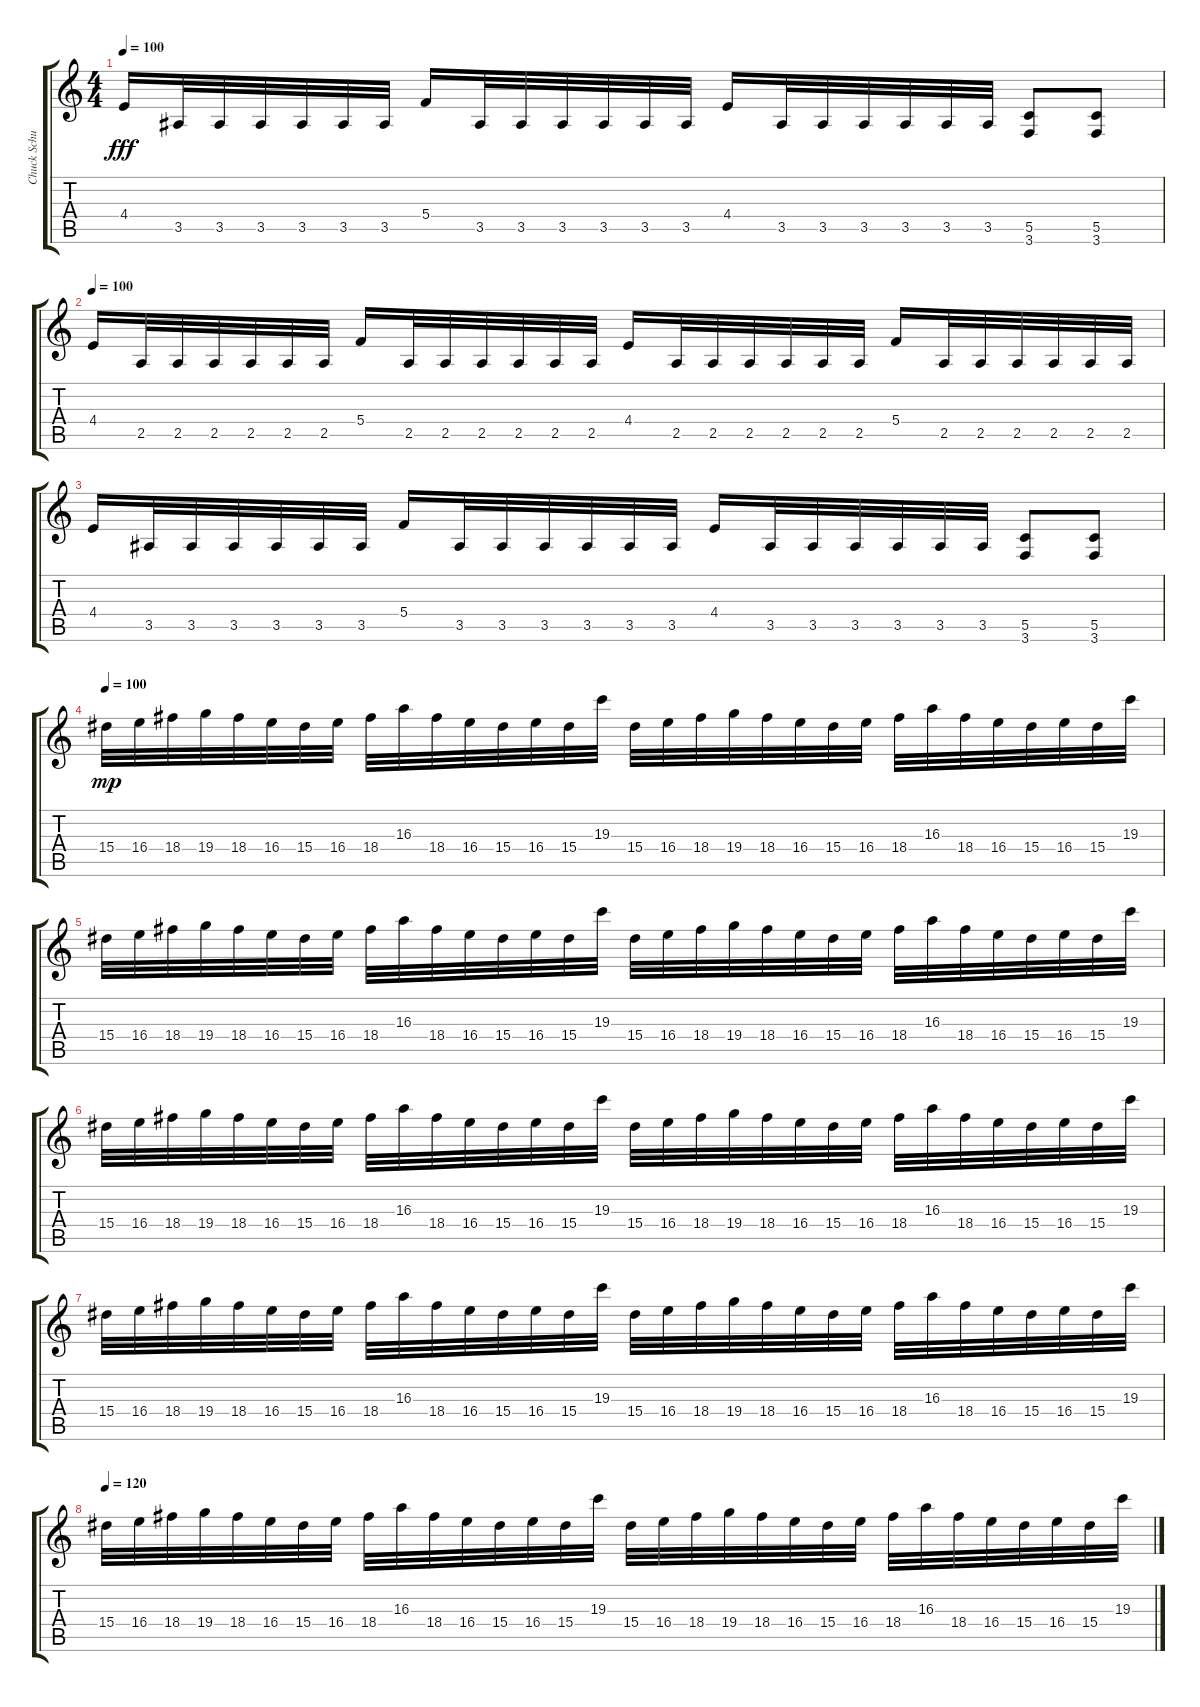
\track ("Chuck Schuldiner" "Chuck Schu") {instrument distortionguitar}
\staff {score tabs}
\tuning (D4 A3 F3 C3 G2 D2) {hide}
\ts (4 4)
\tempo 100
\clef g2
\ks c
4.4.16{dy fff} 3.5.32 3.5.32 3.5.32 3.5.32 3.5.32 3.5.32 5.4.16 3.5.32 3.5.32 3.5.32 3.5.32 3.5.32 3.5.32 4.4.16 3.5.32 3.5.32 3.5.32 3.5.32 3.5.32 3.5.32 (5.5 3.6).8 (5.5 3.6).8 |
\tempo 100
4.4.16{instrument distortionguitar} 2.5.32 2.5.32 2.5.32 2.5.32 2.5.32 2.5.32 5.4.16 2.5.32 2.5.32 2.5.32 2.5.32 2.5.32 2.5.32 4.4.16{instrument distortionguitar} 2.5.32 2.5.32 2.5.32 2.5.32 2.5.32 2.5.32 5.4.16 2.5.32 2.5.32 2.5.32 2.5.32 2.5.32 2.5.32 |
4.4.16 3.5.32 3.5.32 3.5.32 3.5.32 3.5.32 3.5.32 5.4.16 3.5.32 3.5.32 3.5.32 3.5.32 3.5.32 3.5.32 4.4.16 3.5.32 3.5.32 3.5.32 3.5.32 3.5.32 3.5.32 (5.5 3.6).8 (5.5 3.6).8 |
\tempo 100
15.4.32{dy mp} 16.4.32 18.4.32 19.4.32 18.4.32 16.4.32 15.4.32 16.4.32 18.4.32 16.3.32 18.4.32 16.4.32 15.4.32 16.4.32 15.4.32 19.3.32 15.4.32 16.4.32 18.4.32 19.4.32 18.4.32 16.4.32 15.4.32 16.4.32 18.4.32 16.3.32 18.4.32 16.4.32 15.4.32 16.4.32 15.4.32 19.3.32 |
15.4.32 16.4.32 18.4.32 19.4.32 18.4.32 16.4.32 15.4.32 16.4.32 18.4.32 16.3.32 18.4.32 16.4.32 15.4.32 16.4.32 15.4.32 19.3.32 15.4.32 16.4.32 18.4.32 19.4.32 18.4.32 16.4.32 15.4.32 16.4.32 18.4.32 16.3.32 18.4.32 16.4.32 15.4.32 16.4.32 15.4.32 19.3.32 |
15.4.32 16.4.32 18.4.32 19.4.32 18.4.32 16.4.32 15.4.32 16.4.32 18.4.32 16.3.32 18.4.32 16.4.32 15.4.32 16.4.32 15.4.32 19.3.32 15.4.32 16.4.32 18.4.32 19.4.32 18.4.32 16.4.32 15.4.32 16.4.32 18.4.32 16.3.32 18.4.32 16.4.32 15.4.32 16.4.32 15.4.32 19.3.32 |
15.4.32 16.4.32 18.4.32 19.4.32 18.4.32 16.4.32 15.4.32 16.4.32 18.4.32 16.3.32 18.4.32 16.4.32 15.4.32 16.4.32 15.4.32 19.3.32 15.4.32 16.4.32 18.4.32 19.4.32 18.4.32 16.4.32 15.4.32 16.4.32 18.4.32 16.3.32 18.4.32 16.4.32 15.4.32 16.4.32 15.4.32 19.3.32 |
\tempo 120
15.4.32 16.4.32 18.4.32 19.4.32 18.4.32 16.4.32 15.4.32 16.4.32 18.4.32 16.3.32 18.4.32 16.4.32 15.4.32 16.4.32 15.4.32 19.3.32 15.4.32 16.4.32 18.4.32 19.4.32 18.4.32 16.4.32 15.4.32 16.4.32 18.4.32 16.3.32 18.4.32 16.4.32 15.4.32 16.4.32 15.4.32 19.3.32
